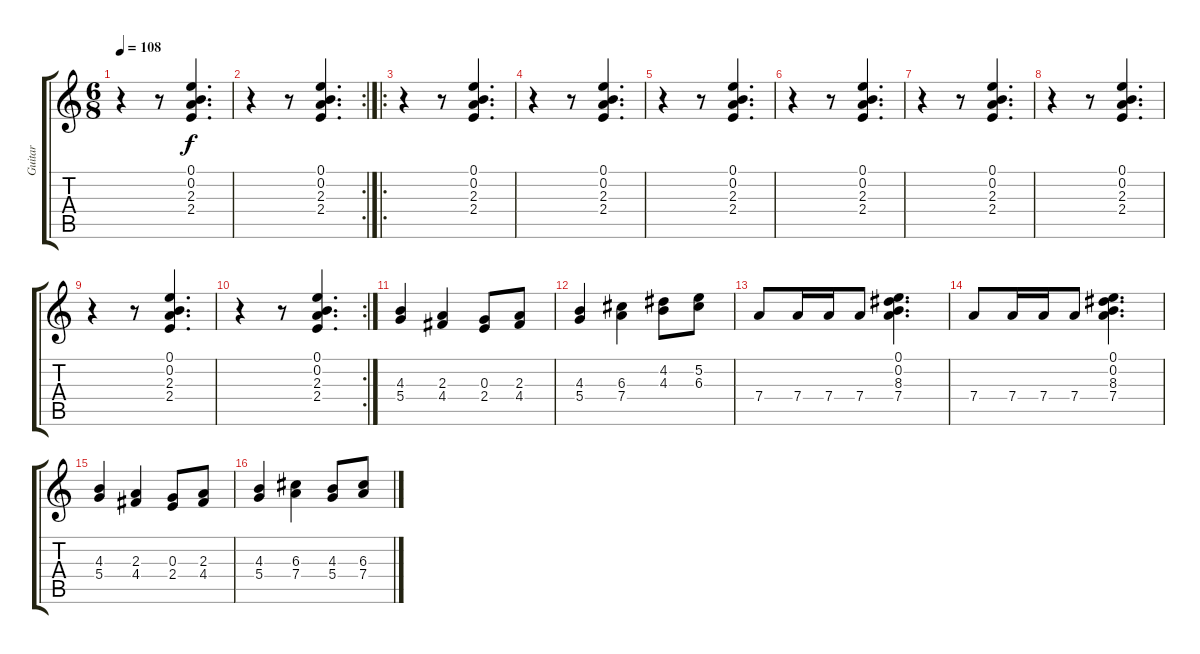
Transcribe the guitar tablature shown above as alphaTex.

\track ("Guitar" "Guitar") {instrument overdrivenguitar}
\staff {score tabs}
\tuning (E4 B3 G3 D3 A2 E2) {hide}
\ts (6 8)
\tempo 108
\clef g2
\ks c
r.4{dy f} r.8 (0.1 0.2 2.3 2.4).4{d} |
\rc 2
r.4 r.8 (0.1 0.2 2.3 2.4).4{d} |
\ro
r.4 r.8 (0.1 0.2 2.3 2.4).4{d} |
r.4 r.8 (0.1 0.2 2.3 2.4).4{d} |
r.4 r.8 (0.1 0.2 2.3 2.4).4{d} |
r.4 r.8 (0.1 0.2 2.3 2.4).4{d} |
r.4 r.8 (0.1 0.2 2.3 2.4).4{d} |
r.4 r.8 (0.1 0.2 2.3 2.4).4{d} |
r.4 r.8 (0.1 0.2 2.3 2.4).4{d} |
\rc 2
r.4 r.8 (0.1 0.2 2.3 2.4).4{d} |
(4.3 5.4).4 (2.3 4.4).4 (0.3 2.4).8 (2.3 4.4).8 |
(4.3 5.4).4 (6.3 7.4).4 (4.2 4.3).8 (5.2 6.3).8 |
7.4.8 7.4.16 7.4.16 7.4.8 (0.1 0.2 8.3 7.4).4{d} |
7.4.8 7.4.16 7.4.16 7.4.8 (0.1 0.2 8.3 7.4).4{d} |
(4.3 5.4).4 (2.3 4.4).4 (0.3 2.4).8 (2.3 4.4).8 |
(4.3 5.4).4 (6.3 7.4).4 (4.3 5.4).8 (6.3 7.4).8
